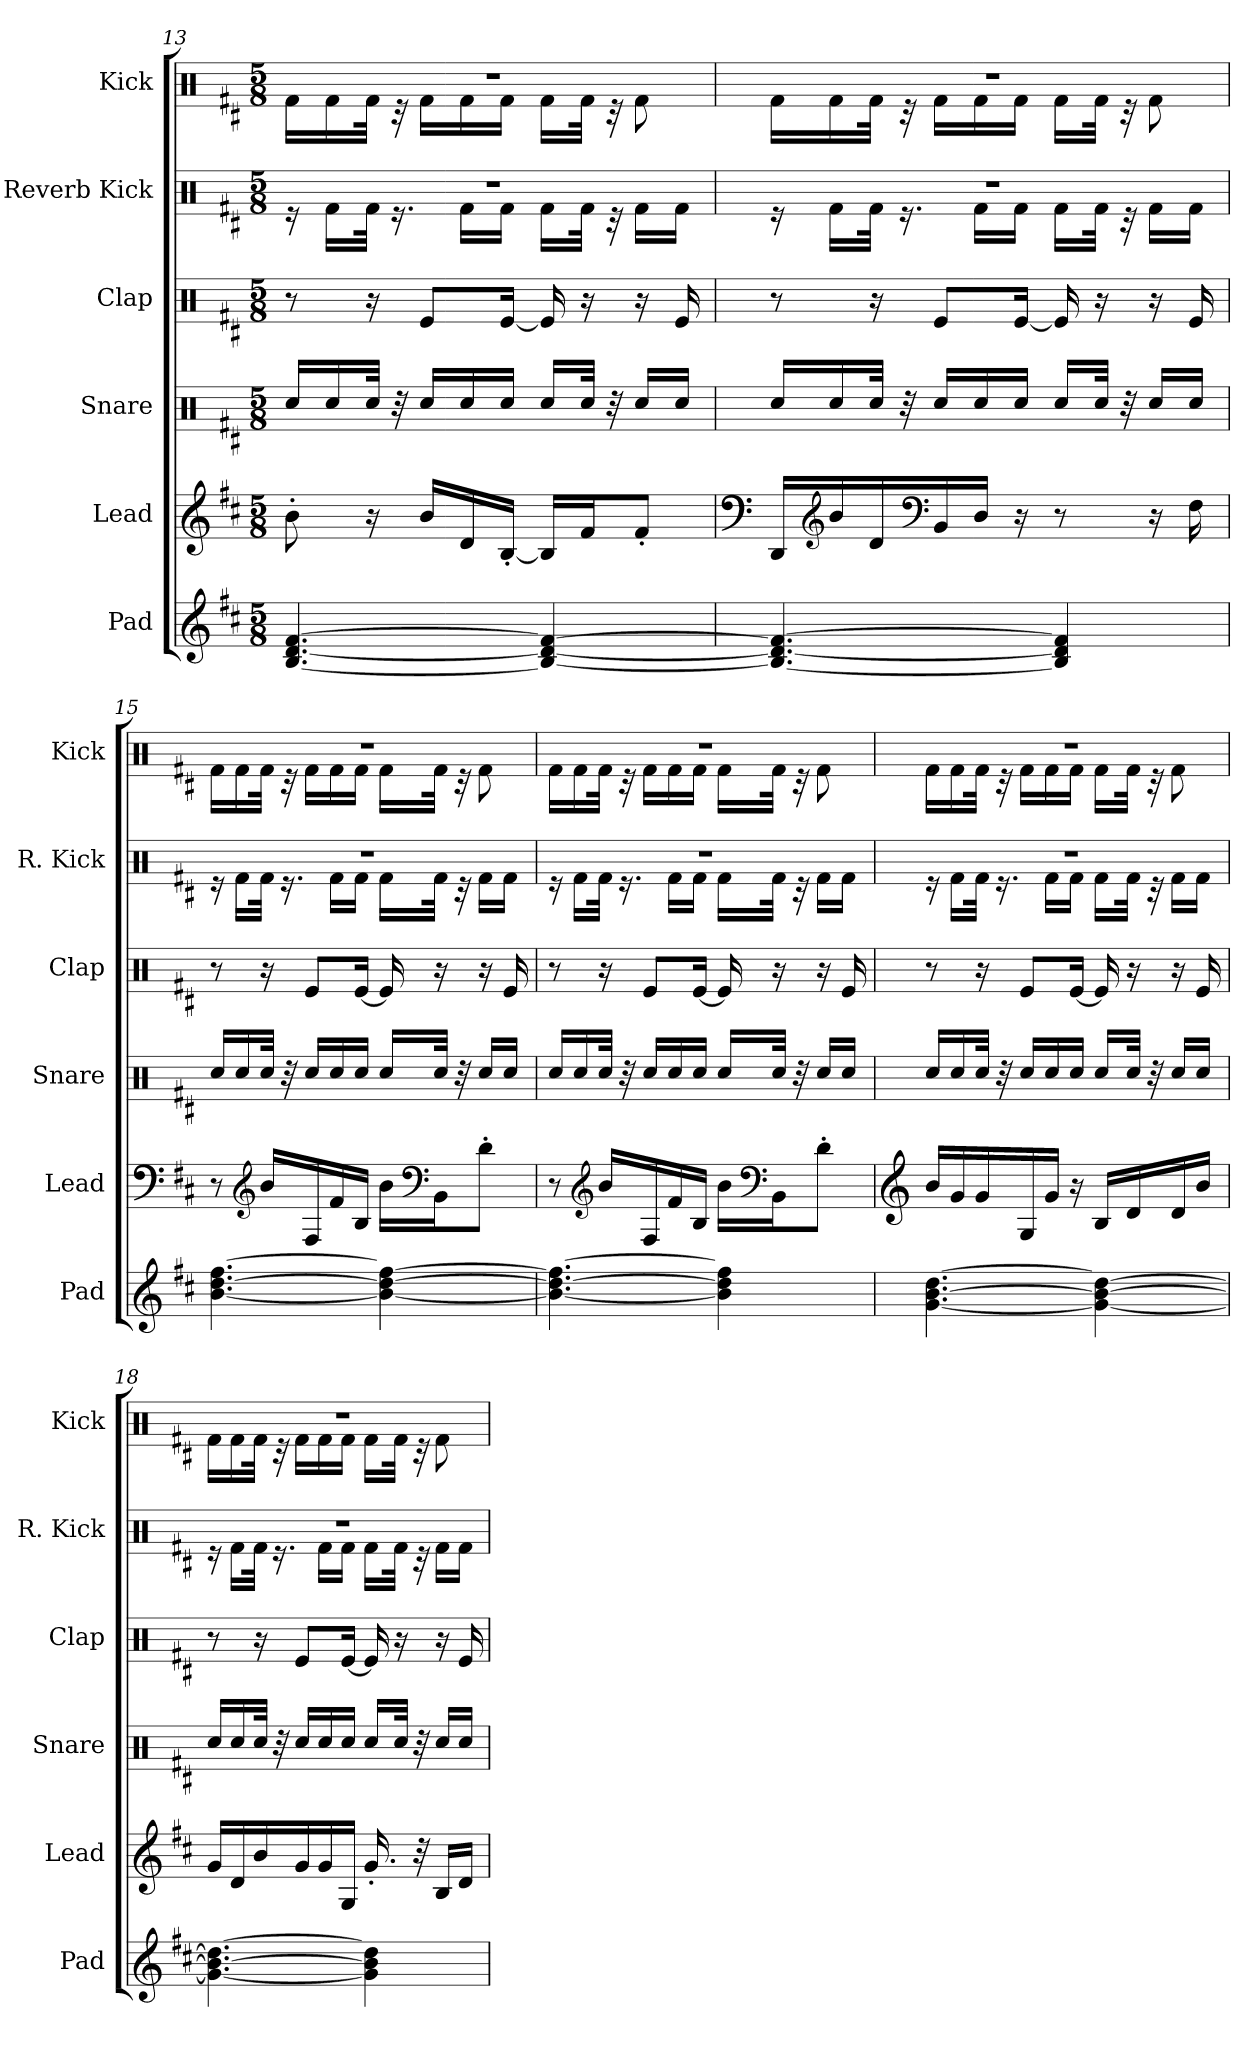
**kern	**kern	**kern	**kern	**kern	**kern
*part6	*part5	*part4	*part3	*part2	*part1
*staff6	*staff5	*staff4	*staff3	*staff2	*staff1
*I"Pad	*I"Lead	*I"Snare	*I"Clap	*I"Reverb Kick	*I"Kick
*I'Pad	*I'Lead	*I'Snare	*I'Clap	*I'R. Kick	*I'Kick
*clefG2	*clefG2	*clefX	*clefX	*clefX	*clefX
*k[f#c#]	*k[f#c#]	*k[f#c#]	*k[f#c#]	*k[f#c#]	*k[f#c#]
*M5/8	*M5/8	*M5/8	*M5/8	*M5/8	*M5/8
=13	=13	=13	=13	=13	=13
*	*	*	*	*^	*^
[4.B/ [4.d/ [4.f#/	8b'\	16Rcc/LL	8r	8%5r	16r	8%5r	16Rf\LL
.	.	16Rcc/	.	.	16Rf\LL	.	16Rf\
.	16r	32Rcc/JJk	16r	.	32Rf\JJk	.	32Rf\JJk
.	.	32r	.	.	16.r	.	32r
.	16b/LL	16Rcc/LL	8Re/L	.	.	.	16Rf\LL
.	16d/	16Rcc/	.	.	16Rf\LL	.	16Rf\
.	[16B'/JJ	16Rcc/JJ	[16Re/Jk	.	16Rf\JJ	.	16Rf\JJ
4B/_ 4d/_ 4f#/_	16B/LL]	16Rcc/LL	16Re/]	.	16Rf\LL	.	16Rf\LL
.	16f#/J	32Rcc/JJk	16r	.	32Rf\JJk	.	32Rf\JJk
.	.	32r	.	.	32r	.	32r
.	8f#'/J	16Rcc/LL	16r	.	16Rf\LL	.	8Rf\
.	.	16Rcc/JJ	16Re/	.	16Rf\JJ	.	.
!!LO:LB:g=z	!!
=14	=14	=14	=14	=14	=14	=14	=14
*	*clefF4	*	*	*	*	*	*
4.B/_ 4.d/_ 4.f#/_	16DD/LL	16Rcc/LL	8r	8%5r	16r	8%5r	16Rf\LL
*	*clefG2	*	*	*	*	*	*
.	16b/	16Rcc/	.	.	16Rf\LL	.	16Rf\
.	16d/	32Rcc/JJk	16r	.	32Rf\JJk	.	32Rf\JJk
.	.	32r	.	.	16.r	.	32r
*	*clefF4	*	*	*	*	*	*
.	16BB/	16Rcc/LL	8Re/L	.	.	.	16Rf\LL
.	16D/JJ	16Rcc/	.	.	16Rf\LL	.	16Rf\
.	16r	16Rcc/JJ	[16Re/Jk	.	16Rf\JJ	.	16Rf\JJ
4B/] 4d/] 4f#/]	8r	16Rcc/LL	16Re/]	.	16Rf\LL	.	16Rf\LL
.	.	32Rcc/JJk	16r	.	32Rf\JJk	.	32Rf\JJk
.	.	32r	.	.	32r	.	32r
.	16r	16Rcc/LL	16r	.	16Rf\LL	.	8Rf\
.	16F#\	16Rcc/JJ	16Re/	.	16Rf\JJ	.	.
=15	=15	=15	=15	=15	=15	=15	=15
[4.b\ [4.dd\ [4.ff#\	8r	16Rcc/LL	8r	8%5r	16r	8%5r	16Rf\LL
.	.	16Rcc/	.	.	16Rf\LL	.	16Rf\
*	*clefG2	*	*	*	*	*	*
.	16b/LL	32Rcc/JJk	16r	.	32Rf\JJk	.	32Rf\JJk
.	.	32r	.	.	16.r	.	32r
.	16F#/	16Rcc/LL	8Re/L	.	.	.	16Rf\LL
.	16f#/	16Rcc/	.	.	16Rf\LL	.	16Rf\
.	16B/JJ	16Rcc/JJ	[16Re/Jk	.	16Rf\JJ	.	16Rf\JJ
4b\_ 4dd\_ 4ff#\_	16b\LL	16Rcc/LL	16Re/]	.	16Rf\LL	.	16Rf\LL
*	*clefF4	*	*	*	*	*	*
.	16BB\J	32Rcc/JJk	16r	.	32Rf\JJk	.	32Rf\JJk
.	.	32r	.	.	32r	.	32r
.	8d'\J	16Rcc/LL	16r	.	16Rf\LL	.	8Rf\
.	.	16Rcc/JJ	16Re/	.	16Rf\JJ	.	.
!!LO:PB:g=z	!!
=16	=16	=16	=16	=16	=16	=16	=16
4.b\_ 4.dd\_ 4.ff#\_	8r	16Rcc/LL	8r	8%5r	16r	8%5r	16Rf\LL
.	.	16Rcc/	.	.	16Rf\LL	.	16Rf\
*	*clefG2	*	*	*	*	*	*
.	16b/LL	32Rcc/JJk	16r	.	32Rf\JJk	.	32Rf\JJk
.	.	32r	.	.	16.r	.	32r
.	16F#/	16Rcc/LL	8Re/L	.	.	.	16Rf\LL
.	16f#/	16Rcc/	.	.	16Rf\LL	.	16Rf\
.	16B/JJ	16Rcc/JJ	[16Re/Jk	.	16Rf\JJ	.	16Rf\JJ
4b\] 4dd\] 4ff#\]	16b\LL	16Rcc/LL	16Re/]	.	16Rf\LL	.	16Rf\LL
*	*clefF4	*	*	*	*	*	*
.	16BB\J	32Rcc/JJk	16r	.	32Rf\JJk	.	32Rf\JJk
.	.	32r	.	.	32r	.	32r
.	8d'\J	16Rcc/LL	16r	.	16Rf\LL	.	8Rf\
.	.	16Rcc/JJ	16Re/	.	16Rf\JJ	.	.
=17	=17	=17	=17	=17	=17	=17	=17
*	*clefG2	*	*	*	*	*	*
[4.g\ [4.b\ [4.dd\	16b/LL	16Rcc/LL	8r	8%5r	16r	8%5r	16Rf\LL
.	16g/	16Rcc/	.	.	16Rf\LL	.	16Rf\
.	16g/	32Rcc/JJk	16r	.	32Rf\JJk	.	32Rf\JJk
.	.	32r	.	.	16.r	.	32r
.	16G/	16Rcc/LL	8Re/L	.	.	.	16Rf\LL
.	16g/JJ	16Rcc/	.	.	16Rf\LL	.	16Rf\
.	16r	16Rcc/JJ	[16Re/Jk	.	16Rf\JJ	.	16Rf\JJ
4g\_ 4b\_ 4dd\_	16B/LL	16Rcc/LL	16Re/]	.	16Rf\LL	.	16Rf\LL
.	16d/	32Rcc/JJk	16r	.	32Rf\JJk	.	32Rf\JJk
.	.	32r	.	.	32r	.	32r
.	16d/	16Rcc/LL	16r	.	16Rf\LL	.	8Rf\
.	16b/JJ	16Rcc/JJ	16Re/	.	16Rf\JJ	.	.
=18	=18	=18	=18	=18	=18	=18	=18
4.g\_ 4.b\_ 4.dd\_	16g/LL	16Rcc/LL	8r	8%5r	16r	8%5r	16Rf\LL
.	16d/	16Rcc/	.	.	16Rf\LL	.	16Rf\
.	16b/	32Rcc/JJk	16r	.	32Rf\JJk	.	32Rf\JJk
.	.	32r	.	.	16.r	.	32r
.	16g/	16Rcc/LL	8Re/L	.	.	.	16Rf\LL
.	16g/	16Rcc/	.	.	16Rf\LL	.	16Rf\
.	16G/JJ	16Rcc/JJ	[16Re/Jk	.	16Rf\JJ	.	16Rf\JJ
4g\] 4b\] 4dd\]	16.g'/	16Rcc/LL	16Re/]	.	16Rf\LL	.	16Rf\LL
.	.	32Rcc/JJk	16r	.	32Rf\JJk	.	32Rf\JJk
.	32r	32r	.	.	32r	.	32r
.	16B/LL	16Rcc/LL	16r	.	16Rf\LL	.	8Rf\
.	16d/JJ	16Rcc/JJ	16Re/	.	16Rf\JJ	.	.
*	*	*	*	*v	*v	*	*
*	*	*	*	*	*v	*v
=	=	=	=	=	=
*-	*-	*-	*-	*-	*-
